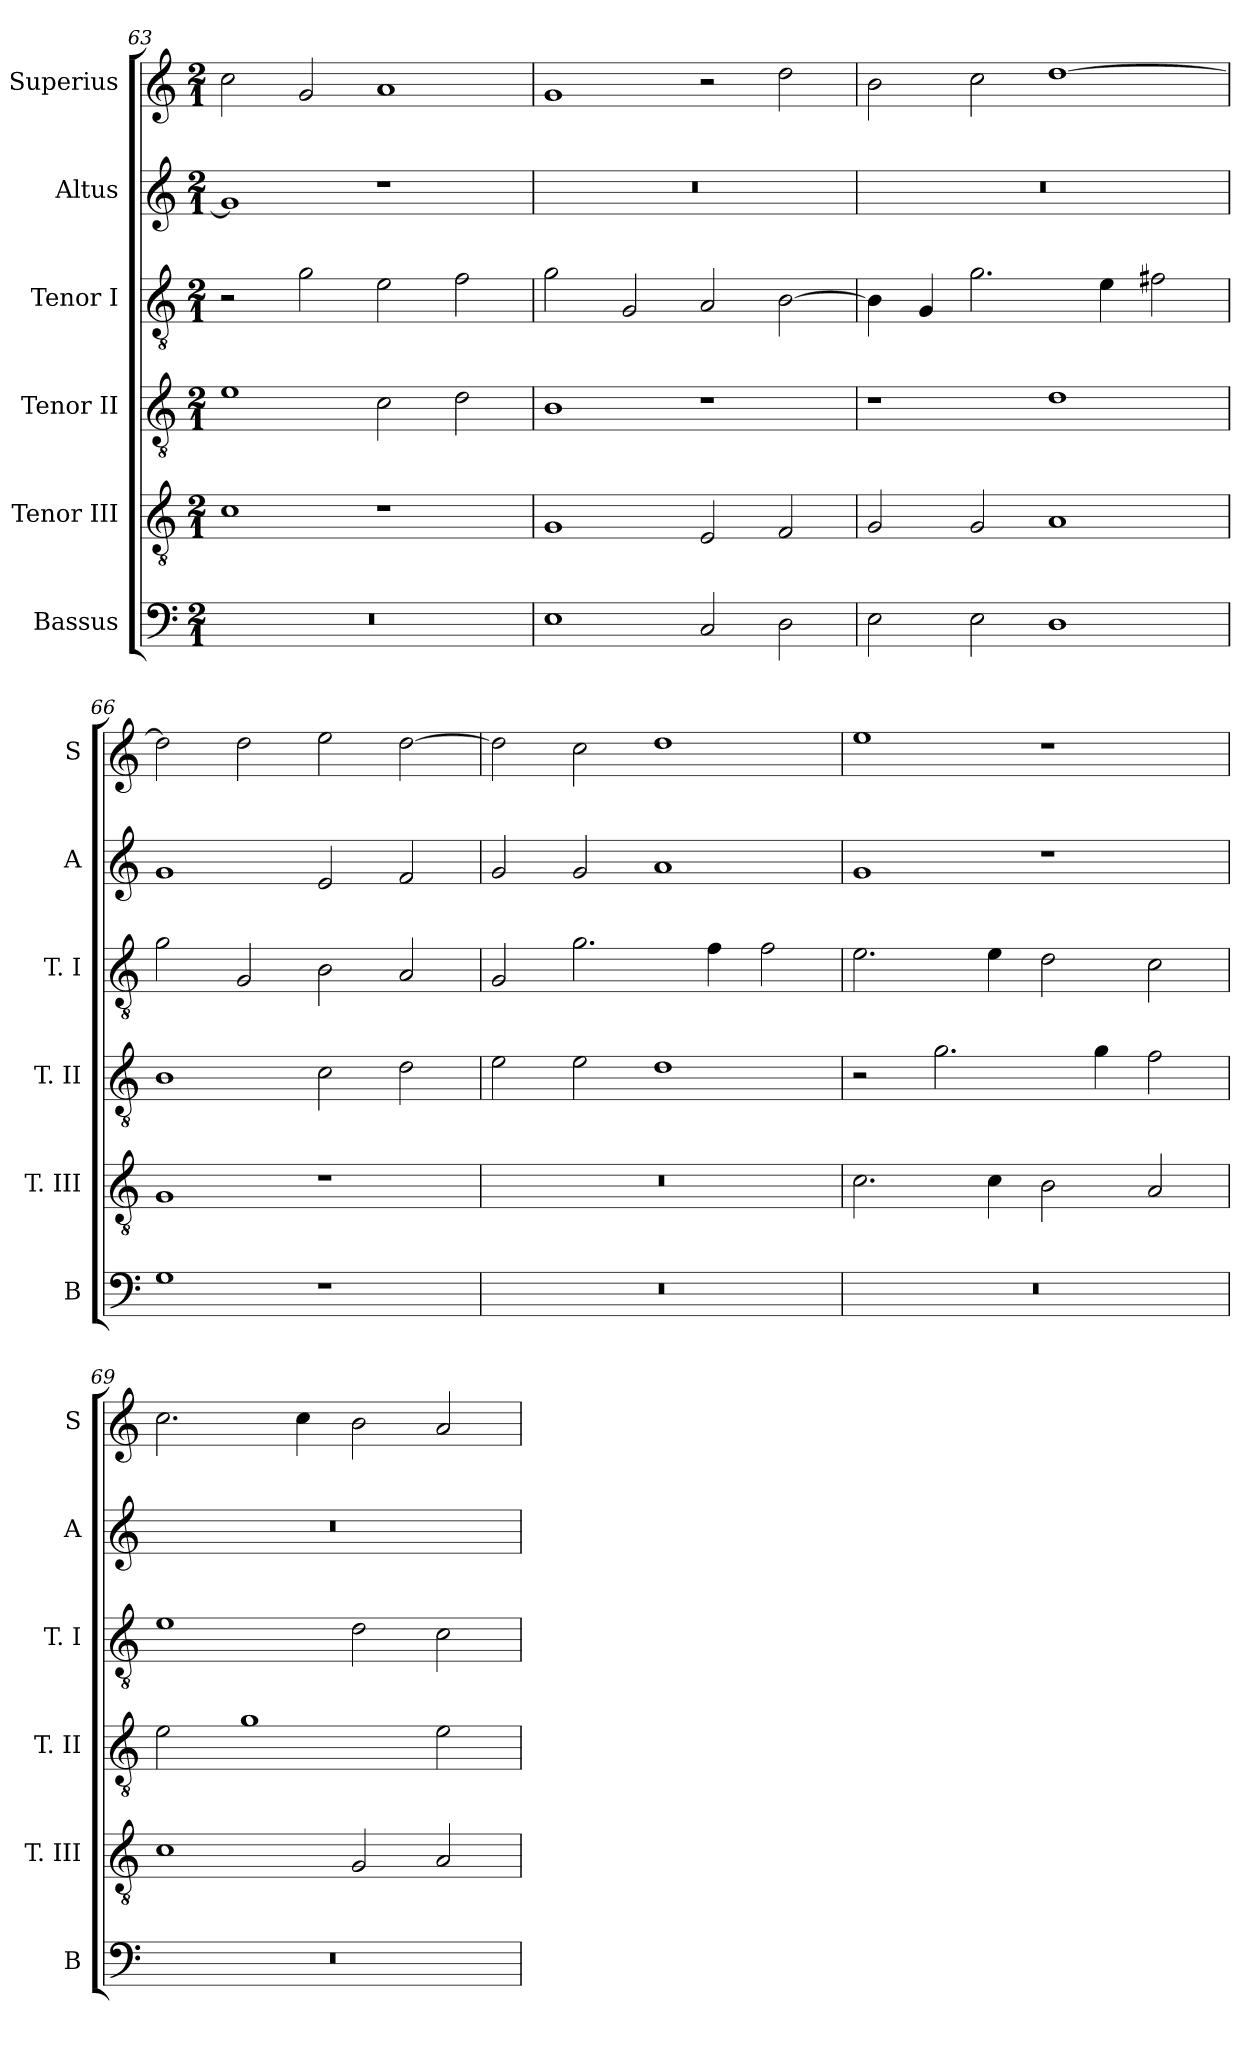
**kern	**kern	**kern	**kern	**kern	**kern
*part6	*part5	*part4	*part3	*part2	*part1
*staff6	*staff5	*staff4	*staff3	*staff2	*staff1
*I"Bassus	*I"Tenor III	*I"Tenor II	*I"Tenor I	*I"Altus	*I"Superius
*I'B	*I'T. III	*I'T. II	*I'T. I	*I'A	*I'S
*clefF4	*clefGv2	*clefGv2	*clefGv2	*clefG2	*clefG2
*k[]	*k[]	*k[]	*k[]	*k[]	*k[]
*C:	*C:	*C:	*C:	*C:	*C:
*M2/1	*M2/1	*M2/1	*M2/1	*M2/1	*M2/1
=63	=63	=63	=63	=63	=63
0r	1c	1e	2r	1g]	2cc
.	.	.	2g	.	2g
.	1r	2c	2e	1r	1a
.	.	2d	2f	.	.
=64	=64	=64	=64	=64	=64
1E	1G	1B	2g	0r	1g
.	.	.	2G	.	.
2C	2E	1r	2A	.	2r
2D	2F	.	[2B	.	2dd
=65	=65	=65	=65	=65	=65
2E	2G	1r	4B]	0r	2b
.	.	.	4G	.	.
2E	2G	.	2.g	.	2cc
1D	1A	1d	.	.	[1dd
.	.	.	4e	.	.
.	.	.	2f#X	.	.
=66	=66	=66	=66	=66	=66
1G	1G	1B	2g	1g	2dd]
.	.	.	2G	.	2dd
1r	1r	2c	2B	2e	2ee
.	.	2d	2A	2f	[2dd
=67	=67	=67	=67	=67	=67
0r	0r	2e	2G	2g	2dd]
.	.	2e	2.g	2g	2cc
.	.	1d	.	1a	1dd
.	.	.	4f	.	.
.	.	.	2f	.	.
=68	=68	=68	=68	=68	=68
0r	2.c	2r	2.e	1g	1ee
.	.	2.g	.	.	.
.	4c	.	4e	.	.
.	2B	.	2d	1r	1r
.	.	4g	.	.	.
.	2A	2f	2c	.	.
=69	=69	=69	=69	=69	=69
0r	1c	2e	1e	0r	2.cc
.	.	1g	.	.	.
.	.	.	.	.	4cc
.	2G	.	2d	.	2b
.	2A	2e	2c	.	2a
=	=	=	=	=	=
*-	*-	*-	*-	*-	*-
